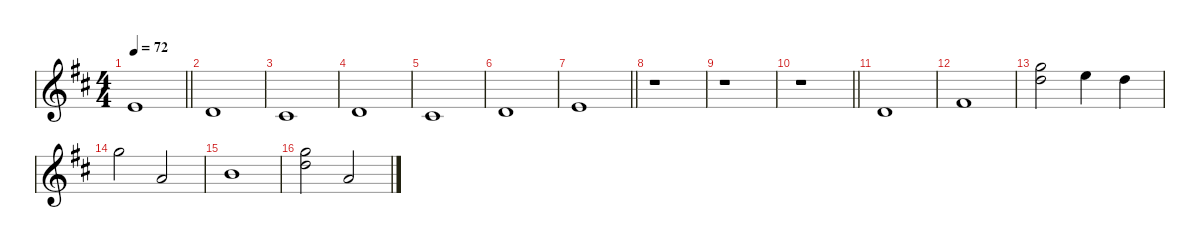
\defaultSystemsLayout 4
\hideDynamics
\bracketExtendMode nobrackets
\singleTrackTrackNamePolicy hidden
\multiTrackTrackNamePolicy hidden
\otherSystemsTrackNameOrientation horizontal
\track ("Sax" "sax.") {instrument tenorsax}
\staff {score}
\tuning (E4 B3 G3 D3 A2 E2)
\displaytranspose 14
\ts (4 4)
\tempo 72
\clef g2
\barLineRight lightlight
\ks d
0.4{acc forcenatural}.1{dy f beam Up} |
3.5{acc forcenatural}.1{dy ff beam Up} |
2.5{acc #}.1{beam Up} |
3.5{acc forcenatural}.1{beam Up} |
2.5{acc #}.1{dy f beam Up} |
3.5{acc forcenatural}.1{beam Up} |
\barLineRight lightlight
0.4{acc forcenatural}.1{beam Up} |
r.1{beam Down} |
r.1{beam Down} |
\barLineRight lightlight
r.1{beam Down} |
3.5{acc forcenatural}.1{beam Up} |
2.4{acc #}.1{beam Up} |
(1.1{acc forcenatural} 1.2{acc forcenatural}).2{beam Down} 3.2{acc forcenatural}.4{beam Down} 1.2{acc forcenatural}.4{dy mf beam Down} |
1.1{acc forcenatural}.2{dy f beam Down} 0.3{acc forcenatural}.2{beam Up} |
2.3{acc forcenatural}.1{beam Down} |
(1.1{acc forcenatural} 1.2{acc forcenatural}).2{beam Down} 0.3{acc forcenatural}.2{beam Up}
